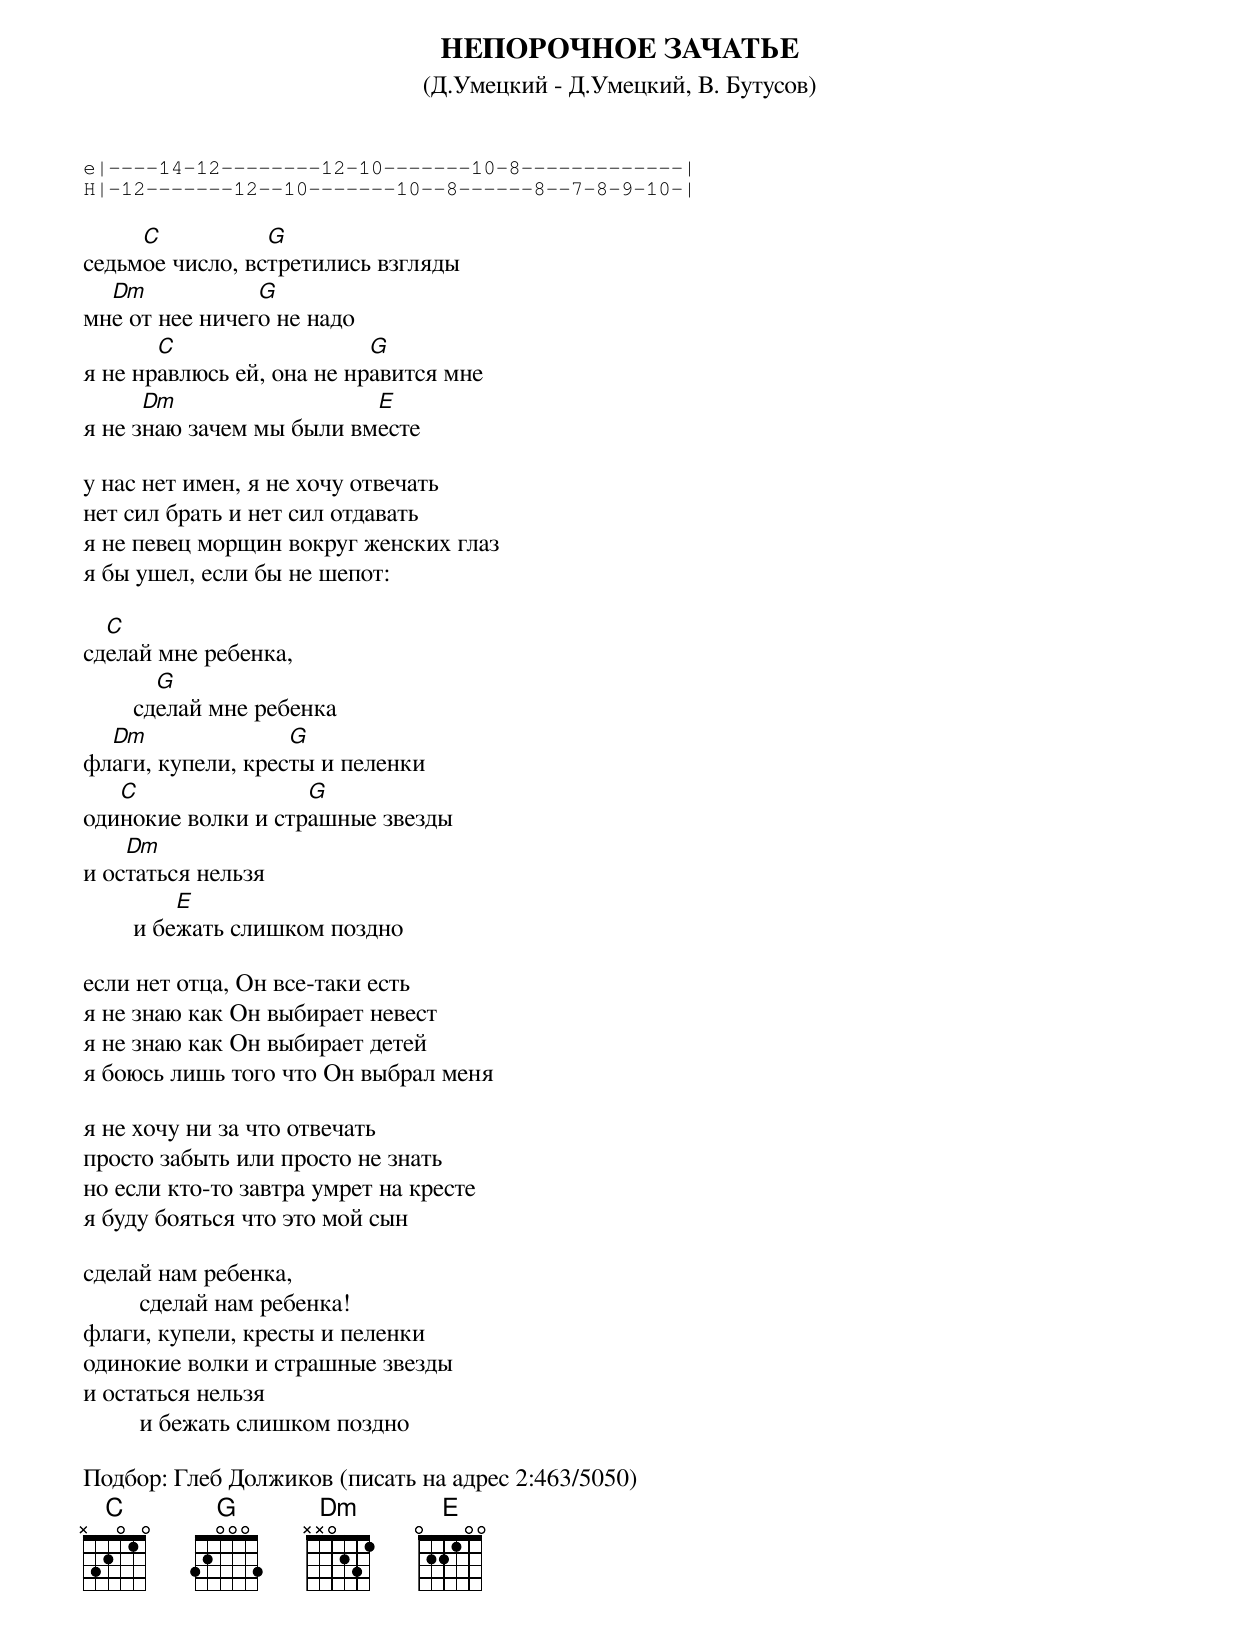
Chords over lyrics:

HЕПОРОЧHОЕ ЗАЧАТЬЕ
(Д.Умецкий - Д.Умецкий, В. Бутусов)

e|----14-12--------12-10-------10-8-------------|
H|-12-------12--10-------10--8------8--7-8-9-10-|

     C           G
седьмое число, встретились взгляды
  Dm            G
мне от нее ничего не надо
       C                   G
я не нравлюсь ей, она не нравится мне
      Dm                  E
я не знаю зачем мы были вместе

у нас нет имен, я не хочу отвечать
нет сил брать и нет сил отдавать
я не певец морщин вокруг женских глаз
я бы ушел, если бы не шепот:

  C
сделай мне ребенка,
          G
        сделай мне ребенка
  Dm               G
флаги, купели, кресты и пеленки
   C                G
одинокие волки и страшные звезды
    Dm
и остаться нельзя
            E
        и бежать слишком поздно

если нет отца, Он все-таки есть
я не знаю как Он выбирает невест
я не знаю как Он выбирает детей
я боюсь лишь того что Он выбрал меня

я не хочу ни за что отвечать
просто забыть или просто не знать
но если кто-то завтра умрет на кресте
я буду бояться что это мой сын

сделай нам ребенка,
         сделай нам ребенка!
флаги, купели, кресты и пеленки
одинокие волки и страшные звезды
и остаться нельзя
         и бежать слишком поздно

Подбор: Глеб Должиков (писать на адрес 2:463/5050)
